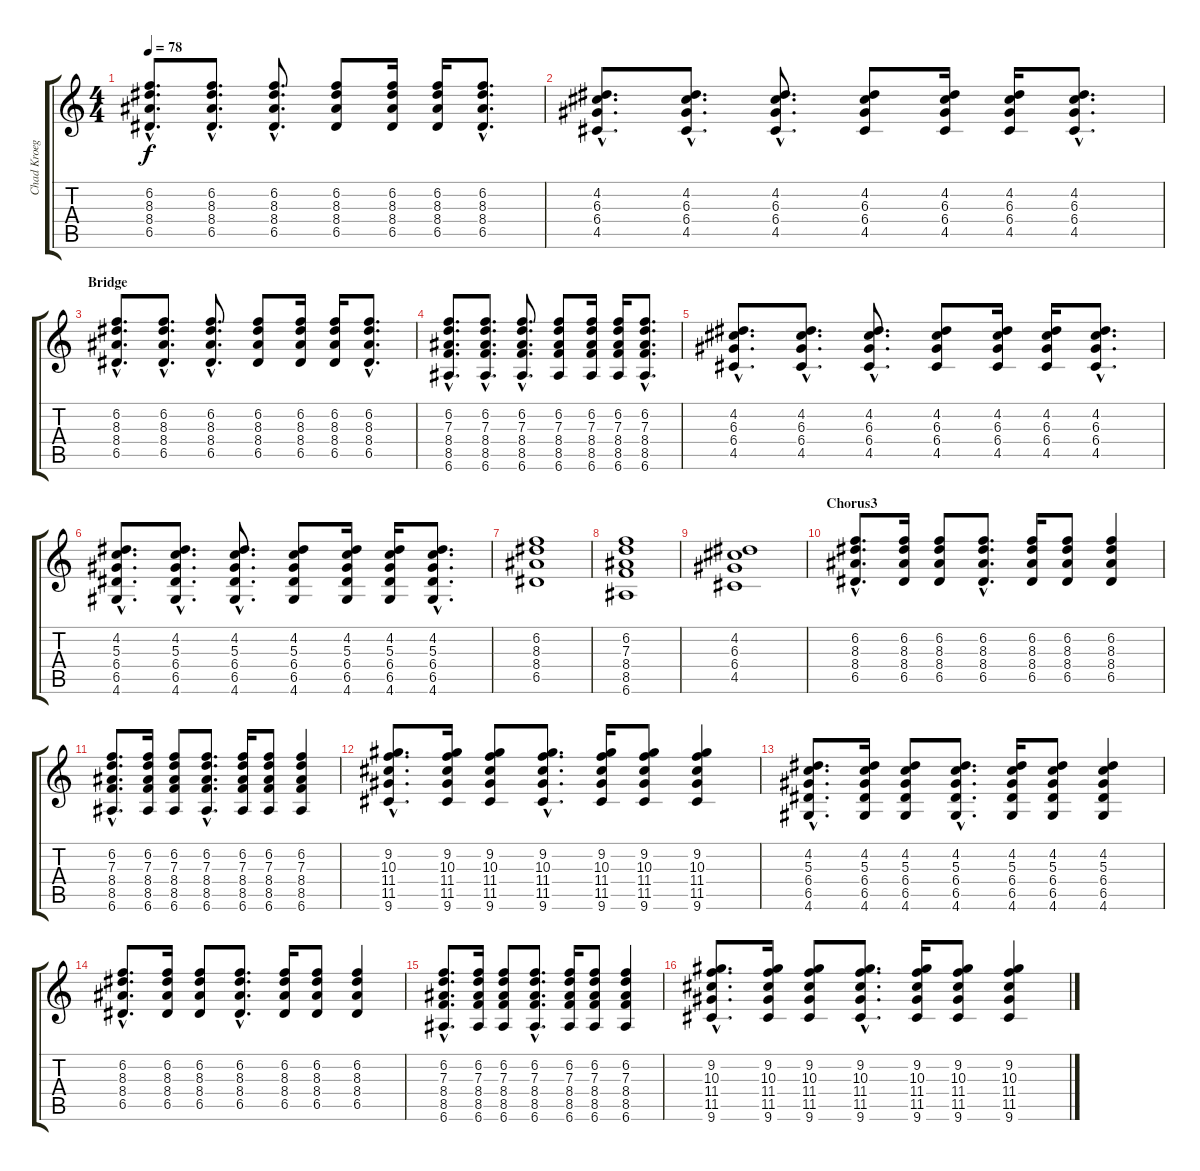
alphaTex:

\track ("Chad Kroeger - Acoustic Guitar" "Chad Kroeg") {instrument acousticguitarsteel}
\staff {score tabs}
\tuning (E4 B3 G3 D3 A2 E2) {hide}
\ts (4 4)
\tempo 78
\clef g2
\ks c
(6.2{hac} 8.3{hac} 8.4{hac} 6.5{hac}).8{d dy f} (6.2{hac} 8.3{hac} 8.4{hac} 6.5{hac}).8{d} (6.2{hac} 8.3{hac} 8.4{hac} 6.5{hac}).8{d} (6.2 8.3 8.4 6.5).8 (6.2 8.3 8.4 6.5).16 (6.2 8.3 8.4 6.5).16 (6.2{hac} 8.3{hac} 8.4{hac} 6.5{hac}).8{d} |
(4.2{hac} 6.3{hac} 6.4{hac} 4.5{hac}).8{d} (4.2{hac} 6.3{hac} 6.4{hac} 4.5{hac}).8{d} (4.2{hac} 6.3{hac} 6.4{hac} 4.5{hac}).8{d} (4.2 6.3 6.4 4.5).8 (4.2 6.3 6.4 4.5).16 (4.2 6.3 6.4 4.5).16 (4.2{hac} 6.3{hac} 6.4{hac} 4.5{hac}).8{d} |
\section ("" "Bridge")
(6.2{hac} 8.3{hac} 8.4{hac} 6.5{hac}).8{d} (6.2{hac} 8.3{hac} 8.4{hac} 6.5{hac}).8{d} (6.2{hac} 8.3{hac} 8.4{hac} 6.5{hac}).8{d} (6.2 8.3 8.4 6.5).8 (6.2 8.3 8.4 6.5).16 (6.2 8.3 8.4 6.5).16 (6.2{hac} 8.3{hac} 8.4{hac} 6.5{hac}).8{d} |
(6.2{hac} 7.3{hac} 8.4{hac} 8.5{hac} 6.6{hac}).8{d} (6.2{hac} 7.3{hac} 8.4{hac} 8.5{hac} 6.6{hac}).8{d} (6.2{hac} 7.3{hac} 8.4{hac} 8.5{hac} 6.6{hac}).8{d} (6.2 7.3 8.4 8.5 6.6).8 (6.2 7.3 8.4 8.5 6.6).16 (6.2 7.3 8.4 8.5 6.6).16 (6.2{hac} 7.3{hac} 8.4{hac} 8.5{hac} 6.6{hac}).8{d} |
(4.2{hac} 6.3{hac} 6.4{hac} 4.5{hac}).8{d} (4.2{hac} 6.3{hac} 6.4{hac} 4.5{hac}).8{d} (4.2{hac} 6.3{hac} 6.4{hac} 4.5{hac}).8{d} (4.2 6.3 6.4 4.5).8 (4.2 6.3 6.4 4.5).16 (4.2 6.3 6.4 4.5).16 (4.2{hac} 6.3{hac} 6.4{hac} 4.5{hac}).8{d} |
(4.2{hac} 5.3{hac} 6.4{hac} 6.5{hac} 4.6{hac}).8{d} (4.2{hac} 5.3{hac} 6.4{hac} 6.5{hac} 4.6{hac}).8{d} (4.2{hac} 5.3{hac} 6.4{hac} 6.5{hac} 4.6{hac}).8{d} (4.2 5.3 6.4 6.5 4.6).8 (4.2 5.3 6.4 6.5 4.6).16 (4.2 5.3 6.4 6.5 4.6).16 (4.2{hac} 5.3{hac} 6.4{hac} 6.5{hac} 4.6{hac}).8{d} |
(6.2 8.3 8.4 6.5).1 |
(6.2 7.3 8.4 8.5 6.6).1 |
(4.2 6.3 6.4 4.5).1 |
\section ("" "Chorus3")
(6.2{hac} 8.3{hac} 8.4{hac} 6.5{hac}).8{d} (6.2 8.3 8.4 6.5).16 (6.2 8.3 8.4 6.5).8 (6.2{hac} 8.3{hac} 8.4{hac} 6.5{hac}).8{d} (6.2 8.3 8.4 6.5).16 (6.2 8.3 8.4 6.5).8 (6.2 8.3 8.4 6.5).4 |
(6.2{hac} 7.3{hac} 8.4{hac} 8.5{hac} 6.6{hac}).8{d} (6.2 7.3 8.4 8.5 6.6).16 (6.2 7.3 8.4 8.5 6.6).8 (6.2{hac} 7.3{hac} 8.4{hac} 8.5{hac} 6.6{hac}).8{d} (6.2 7.3 8.4 8.5 6.6).16 (6.2 7.3 8.4 8.5 6.6).8 (6.2 7.3 8.4 8.5 6.6).4 |
(9.2{hac} 10.3{hac} 11.4{hac} 11.5{hac} 9.6{hac}).8{d} (9.2 10.3 11.4 11.5 9.6).16 (9.2 10.3 11.4 11.5 9.6).8 (9.2{hac} 10.3{hac} 11.4{hac} 11.5{hac} 9.6{hac}).8{d} (9.2 10.3 11.4 11.5 9.6).16 (9.2 10.3 11.4 11.5 9.6).8 (9.2 10.3 11.4 11.5 9.6).4 |
(4.2{hac} 5.3{hac} 6.4{hac} 6.5{hac} 4.6{hac}).8{d} (4.2 5.3 6.4 6.5 4.6).16 (4.2 5.3 6.4 6.5 4.6).8 (4.2{hac} 5.3{hac} 6.4{hac} 6.5{hac} 4.6{hac}).8{d} (4.2 5.3 6.4 6.5 4.6).16 (4.2 5.3 6.4 6.5 4.6).8 (4.2 5.3 6.4 6.5 4.6).4 |
(6.2{hac} 8.3{hac} 8.4{hac} 6.5{hac}).8{d} (6.2 8.3 8.4 6.5).16 (6.2 8.3 8.4 6.5).8 (6.2{hac} 8.3{hac} 8.4{hac} 6.5{hac}).8{d} (6.2 8.3 8.4 6.5).16 (6.2 8.3 8.4 6.5).8 (6.2 8.3 8.4 6.5).4 |
(6.2{hac} 7.3{hac} 8.4{hac} 8.5{hac} 6.6{hac}).8{d} (6.2 7.3 8.4 8.5 6.6).16 (6.2 7.3 8.4 8.5 6.6).8 (6.2{hac} 7.3{hac} 8.4{hac} 8.5{hac} 6.6{hac}).8{d} (6.2 7.3 8.4 8.5 6.6).16 (6.2 7.3 8.4 8.5 6.6).8 (6.2 7.3 8.4 8.5 6.6).4 |
(9.2{hac} 10.3{hac} 11.4{hac} 11.5{hac} 9.6{hac}).8{d} (9.2 10.3 11.4 11.5 9.6).16 (9.2 10.3 11.4 11.5 9.6).8 (9.2{hac} 10.3{hac} 11.4{hac} 11.5{hac} 9.6{hac}).8{d} (9.2 10.3 11.4 11.5 9.6).16 (9.2 10.3 11.4 11.5 9.6).8 (9.2 10.3 11.4 11.5 9.6).4
